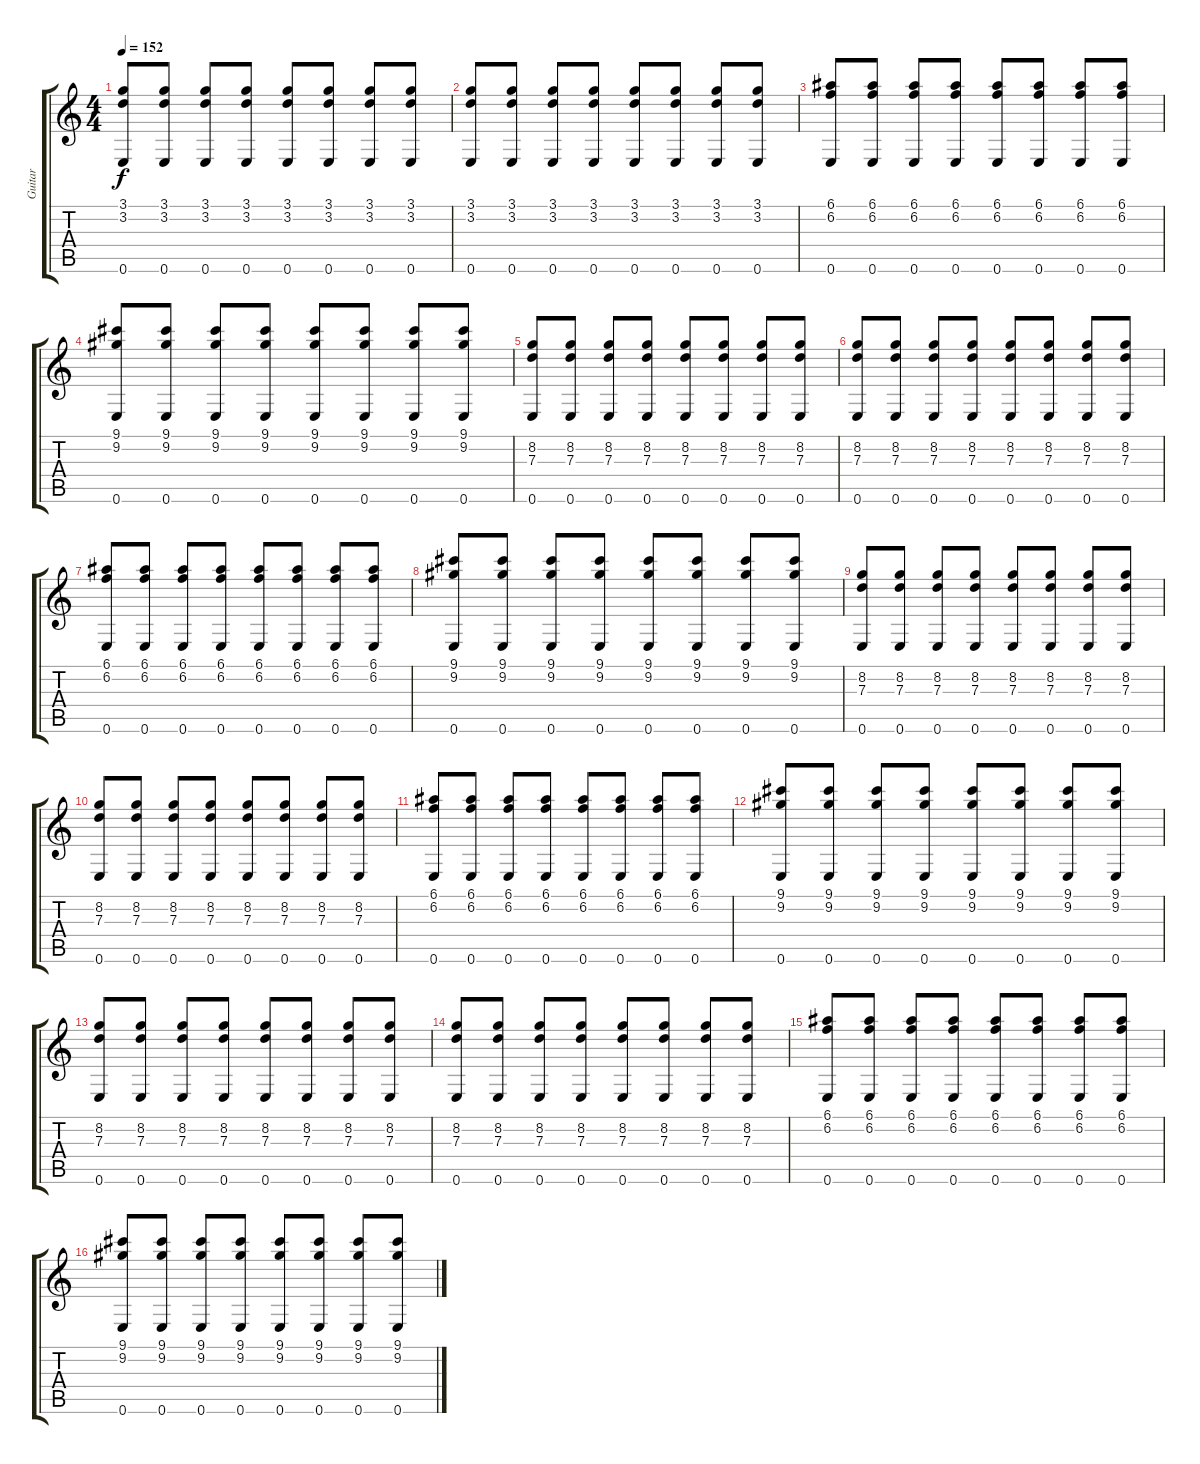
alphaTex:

\track ("Guitar" "Guitar") {instrument overdrivenguitar}
\staff {score tabs}
\tuning (E4 B3 G3 D3 A2 E2) {hide}
\ts (4 4)
\tempo 152
\clef g2
\ks c
(3.1 3.2 0.6).8{dy f} (3.1 3.2 0.6).8 (3.1 3.2 0.6).8 (3.1 3.2 0.6).8 (3.1 3.2 0.6).8 (3.1 3.2 0.6).8 (3.1 3.2 0.6).8 (3.1 3.2 0.6).8 |
(3.1 3.2 0.6).8 (3.1 3.2 0.6).8 (3.1 3.2 0.6).8 (3.1 3.2 0.6).8 (3.1 3.2 0.6).8 (3.1 3.2 0.6).8 (3.1 3.2 0.6).8 (3.1 3.2 0.6).8 |
(6.1 6.2 0.6).8 (6.1 6.2 0.6).8 (6.1 6.2 0.6).8 (6.1 6.2 0.6).8 (6.1 6.2 0.6).8 (6.1 6.2 0.6).8 (6.1 6.2 0.6).8 (6.1 6.2 0.6).8 |
(9.1 9.2 0.6).8 (9.1 9.2 0.6).8 (9.1 9.2 0.6).8 (9.1 9.2 0.6).8 (9.1 9.2 0.6).8 (9.1 9.2 0.6).8 (9.1 9.2 0.6).8 (9.1 9.2 0.6).8 |
(8.2 7.3 0.6).8 (8.2 7.3 0.6).8 (8.2 7.3 0.6).8 (8.2 7.3 0.6).8 (8.2 7.3 0.6).8 (8.2 7.3 0.6).8 (8.2 7.3 0.6).8 (8.2 7.3 0.6).8 |
(8.2 7.3 0.6).8 (8.2 7.3 0.6).8 (8.2 7.3 0.6).8 (8.2 7.3 0.6).8 (8.2 7.3 0.6).8 (8.2 7.3 0.6).8 (8.2 7.3 0.6).8 (8.2 7.3 0.6).8 |
(6.1 6.2 0.6).8 (6.1 6.2 0.6).8 (6.1 6.2 0.6).8 (6.1 6.2 0.6).8 (6.1 6.2 0.6).8 (6.1 6.2 0.6).8 (6.1 6.2 0.6).8 (6.1 6.2 0.6).8 |
(9.1 9.2 0.6).8 (9.1 9.2 0.6).8 (9.1 9.2 0.6).8 (9.1 9.2 0.6).8 (9.1 9.2 0.6).8 (9.1 9.2 0.6).8 (9.1 9.2 0.6).8 (9.1 9.2 0.6).8 |
(8.2 7.3 0.6).8 (8.2 7.3 0.6).8 (8.2 7.3 0.6).8 (8.2 7.3 0.6).8 (8.2 7.3 0.6).8 (8.2 7.3 0.6).8 (8.2 7.3 0.6).8 (8.2 7.3 0.6).8 |
(8.2 7.3 0.6).8 (8.2 7.3 0.6).8 (8.2 7.3 0.6).8 (8.2 7.3 0.6).8 (8.2 7.3 0.6).8 (8.2 7.3 0.6).8 (8.2 7.3 0.6).8 (8.2 7.3 0.6).8 |
(6.1 6.2 0.6).8 (6.1 6.2 0.6).8 (6.1 6.2 0.6).8 (6.1 6.2 0.6).8 (6.1 6.2 0.6).8 (6.1 6.2 0.6).8 (6.1 6.2 0.6).8 (6.1 6.2 0.6).8 |
(9.1 9.2 0.6).8 (9.1 9.2 0.6).8 (9.1 9.2 0.6).8 (9.1 9.2 0.6).8 (9.1 9.2 0.6).8 (9.1 9.2 0.6).8 (9.1 9.2 0.6).8 (9.1 9.2 0.6).8 |
(8.2 7.3 0.6).8 (8.2 7.3 0.6).8 (8.2 7.3 0.6).8 (8.2 7.3 0.6).8 (8.2 7.3 0.6).8 (8.2 7.3 0.6).8 (8.2 7.3 0.6).8 (8.2 7.3 0.6).8 |
(8.2 7.3 0.6).8 (8.2 7.3 0.6).8 (8.2 7.3 0.6).8 (8.2 7.3 0.6).8 (8.2 7.3 0.6).8 (8.2 7.3 0.6).8 (8.2 7.3 0.6).8 (8.2 7.3 0.6).8 |
(6.1 6.2 0.6).8 (6.1 6.2 0.6).8 (6.1 6.2 0.6).8 (6.1 6.2 0.6).8 (6.1 6.2 0.6).8 (6.1 6.2 0.6).8 (6.1 6.2 0.6).8 (6.1 6.2 0.6).8 |
(9.1 9.2 0.6).8 (9.1 9.2 0.6).8 (9.1 9.2 0.6).8 (9.1 9.2 0.6).8 (9.1 9.2 0.6).8 (9.1 9.2 0.6).8 (9.1 9.2 0.6).8 (9.1 9.2 0.6).8
